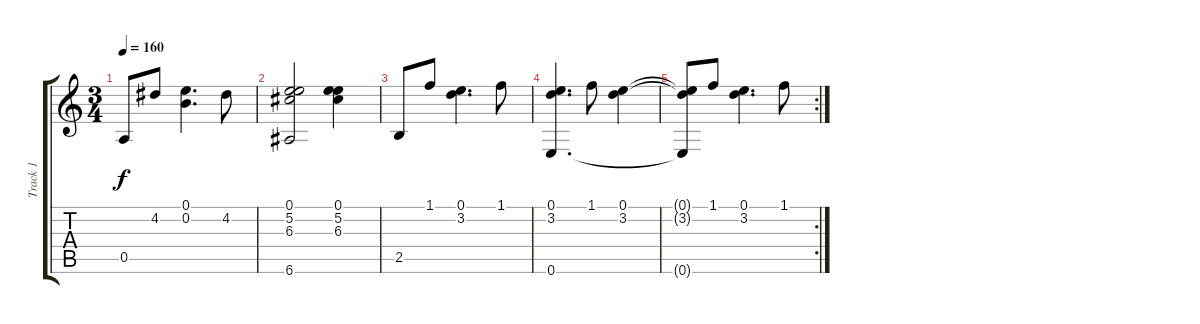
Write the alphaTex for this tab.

\track ("Track 1" "Track 1") {instrument acousticguitarnylon}
\staff {score tabs}
\tuning (E4 B3 G3 D3 A2 E2) {hide}
\ts (3 4)
\tempo 160
\clef g2
\ks c
0.5.8{dy f} 4.2.8 (0.1 0.2).4{d} 4.2.8 |
(0.1 5.2 6.3 6.6).2 (0.1 5.2 6.3).4 |
2.5.8 1.1.8 (0.1 3.2).4{d} 1.1.8 |
(0.1 3.2 0.6).4{d} 1.1.8 (0.1 3.2).4 |
\rc 2
(0.1{t} 3.2{t} 0.6{t}).8 1.1.8 (0.1 3.2).4{d} 1.1.8
